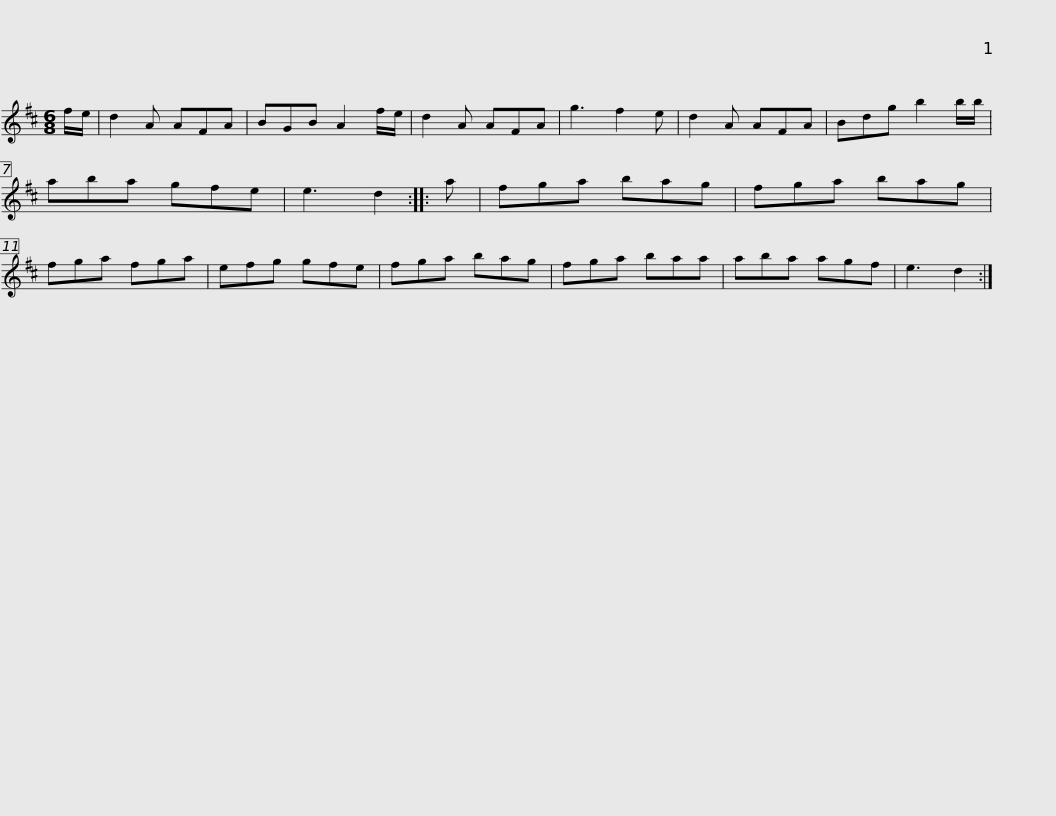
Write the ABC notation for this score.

X:1
L:1/8
M:6/8
I:linebreak $
K:D
V:1 treble
V:1
 f/e/ | d2 A AFA | BGB A2 f/e/ | d2 A AFA | g3 f2 e | %5
 d2 A AFA | Bdg b2 b/b/ | aba gfe |$ e3 d2 :: a | %10
 fga bag | fga bag | fga fga | efg gfe | fga bag |$ %15
 fga baa | aba agf | e3 d2 :| %18
